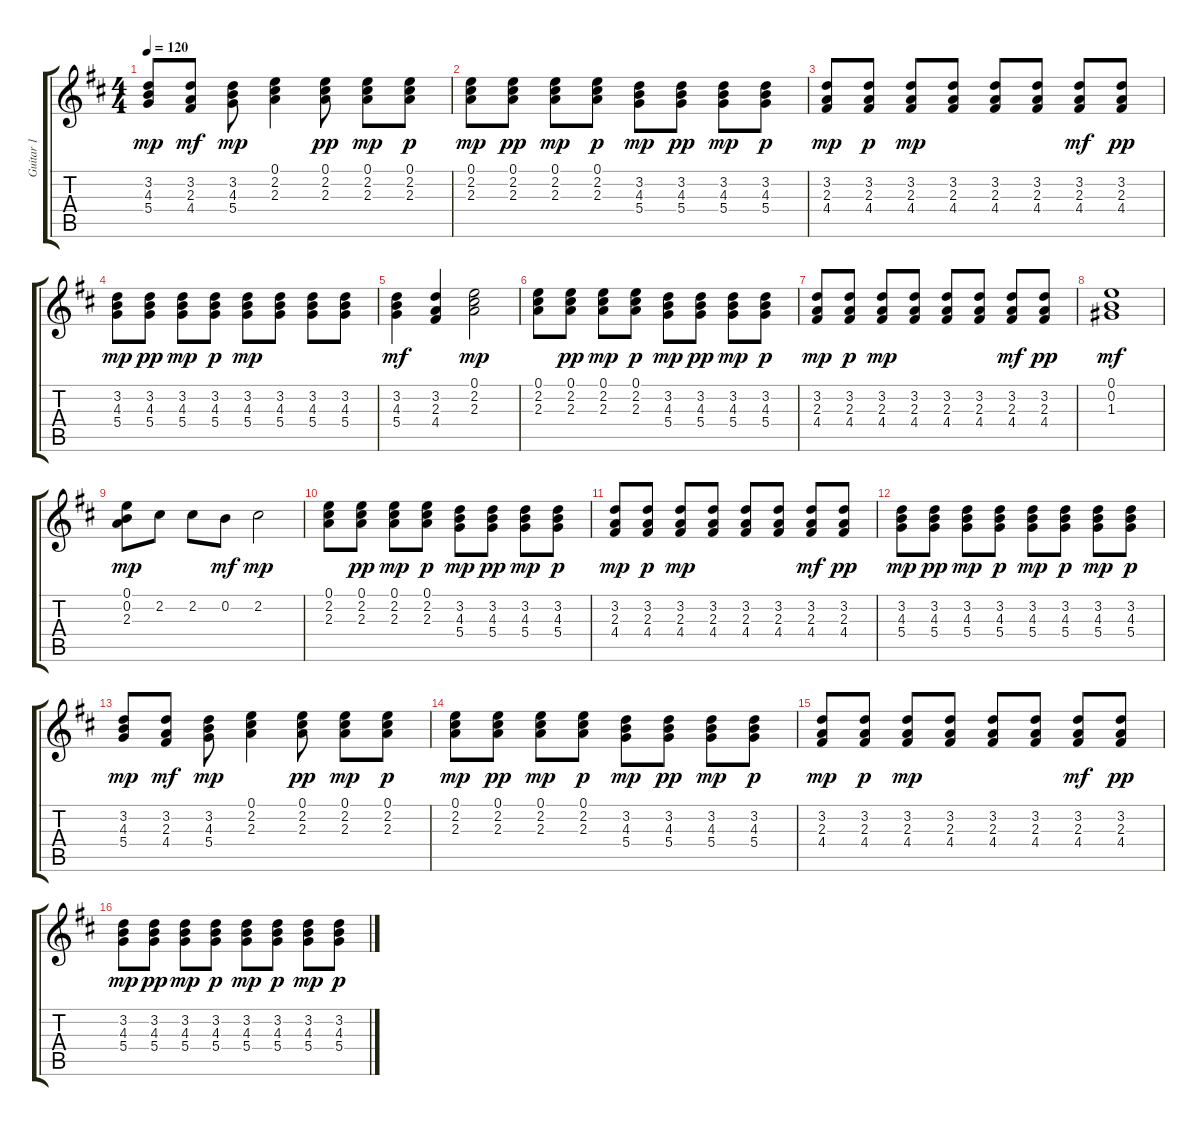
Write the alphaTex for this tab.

\track ("Guitar 1" "Guitar 1") {instrument electricguitarclean}
\staff {score tabs}
\tuning (E4 B3 G3 D3 A2 E2) {hide}
\ts (4 4)
\tempo 120
\clef g2
\ks d
(3.2 4.3 5.4).8{dy mp} (3.2 2.3 4.4).8{dy mf} (3.2 4.3 5.4).8{dy mp} (0.1 2.2 2.3).4 (0.1 2.2 2.3).8{dy pp} (0.1 2.2 2.3).8{dy mp} (0.1 2.2 2.3).8{dy p} |
(0.1 2.2 2.3).8{dy mp} (0.1 2.2 2.3).8{dy pp} (0.1 2.2 2.3).8{dy mp} (0.1 2.2 2.3).8{dy p} (3.2 4.3 5.4).8{dy mp} (3.2 4.3 5.4).8{dy pp} (3.2 4.3 5.4).8{dy mp} (3.2 4.3 5.4).8{dy p} |
(3.2 2.3 4.4).8{dy mp} (3.2 2.3 4.4).8{dy p} (3.2 2.3 4.4).8{dy mp} (3.2 2.3 4.4).8 (3.2 2.3 4.4).8 (3.2 2.3 4.4).8 (3.2 2.3 4.4).8{dy mf} (3.2 2.3 4.4).8{dy pp} |
(3.2 4.3 5.4).8{dy mp} (3.2 4.3 5.4).8{dy pp} (3.2 4.3 5.4).8{dy mp} (3.2 4.3 5.4).8{dy p} (3.2 4.3 5.4).8{dy mp} (3.2 4.3 5.4).8 (3.2 4.3 5.4).8 (3.2 4.3 5.4).8 |
(3.2 4.3 5.4).4{dy mf} (3.2 2.3 4.4).4 (0.1 2.2 2.3).2{dy mp} |
(0.1 2.2 2.3).8 (0.1 2.2 2.3).8{dy pp} (0.1 2.2 2.3).8{dy mp} (0.1 2.2 2.3).8{dy p} (3.2 4.3 5.4).8{dy mp} (3.2 4.3 5.4).8{dy pp} (3.2 4.3 5.4).8{dy mp} (3.2 4.3 5.4).8{dy p} |
(3.2 2.3 4.4).8{dy mp} (3.2 2.3 4.4).8{dy p} (3.2 2.3 4.4).8{dy mp} (3.2 2.3 4.4).8 (3.2 2.3 4.4).8 (3.2 2.3 4.4).8 (3.2 2.3 4.4).8{dy mf} (3.2 2.3 4.4).8{dy pp} |
(0.1 0.2 1.3).1{dy mf} |
(0.1 0.2 2.3).8{dy mp} 2.2.8 2.2.8 0.2.8{dy mf} 2.2.2{dy mp} |
(0.1 2.2 2.3).8 (0.1 2.2 2.3).8{dy pp} (0.1 2.2 2.3).8{dy mp} (0.1 2.2 2.3).8{dy p} (3.2 4.3 5.4).8{dy mp} (3.2 4.3 5.4).8{dy pp} (3.2 4.3 5.4).8{dy mp} (3.2 4.3 5.4).8{dy p} |
(3.2 2.3 4.4).8{dy mp} (3.2 2.3 4.4).8{dy p} (3.2 2.3 4.4).8{dy mp} (3.2 2.3 4.4).8 (3.2 2.3 4.4).8 (3.2 2.3 4.4).8 (3.2 2.3 4.4).8{dy mf} (3.2 2.3 4.4).8{dy pp} |
(3.2 4.3 5.4).8{dy mp} (3.2 4.3 5.4).8{dy pp} (3.2 4.3 5.4).8{dy mp} (3.2 4.3 5.4).8{dy p} (3.2 4.3 5.4).8{dy mp} (3.2 4.3 5.4).8{dy p} (3.2 4.3 5.4).8{dy mp} (3.2 4.3 5.4).8{dy p} |
(3.2 4.3 5.4).8{dy mp} (3.2 2.3 4.4).8{dy mf} (3.2 4.3 5.4).8{dy mp} (0.1 2.2 2.3).4 (0.1 2.2 2.3).8{dy pp} (0.1 2.2 2.3).8{dy mp} (0.1 2.2 2.3).8{dy p} |
(0.1 2.2 2.3).8{dy mp} (0.1 2.2 2.3).8{dy pp} (0.1 2.2 2.3).8{dy mp} (0.1 2.2 2.3).8{dy p} (3.2 4.3 5.4).8{dy mp} (3.2 4.3 5.4).8{dy pp} (3.2 4.3 5.4).8{dy mp} (3.2 4.3 5.4).8{dy p} |
(3.2 2.3 4.4).8{dy mp} (3.2 2.3 4.4).8{dy p} (3.2 2.3 4.4).8{dy mp} (3.2 2.3 4.4).8 (3.2 2.3 4.4).8 (3.2 2.3 4.4).8 (3.2 2.3 4.4).8{dy mf} (3.2 2.3 4.4).8{dy pp} |
(3.2 4.3 5.4).8{dy mp} (3.2 4.3 5.4).8{dy pp} (3.2 4.3 5.4).8{dy mp} (3.2 4.3 5.4).8{dy p} (3.2 4.3 5.4).8{dy mp} (3.2 4.3 5.4).8{dy p} (3.2 4.3 5.4).8{dy mp} (3.2 4.3 5.4).8{dy p}
